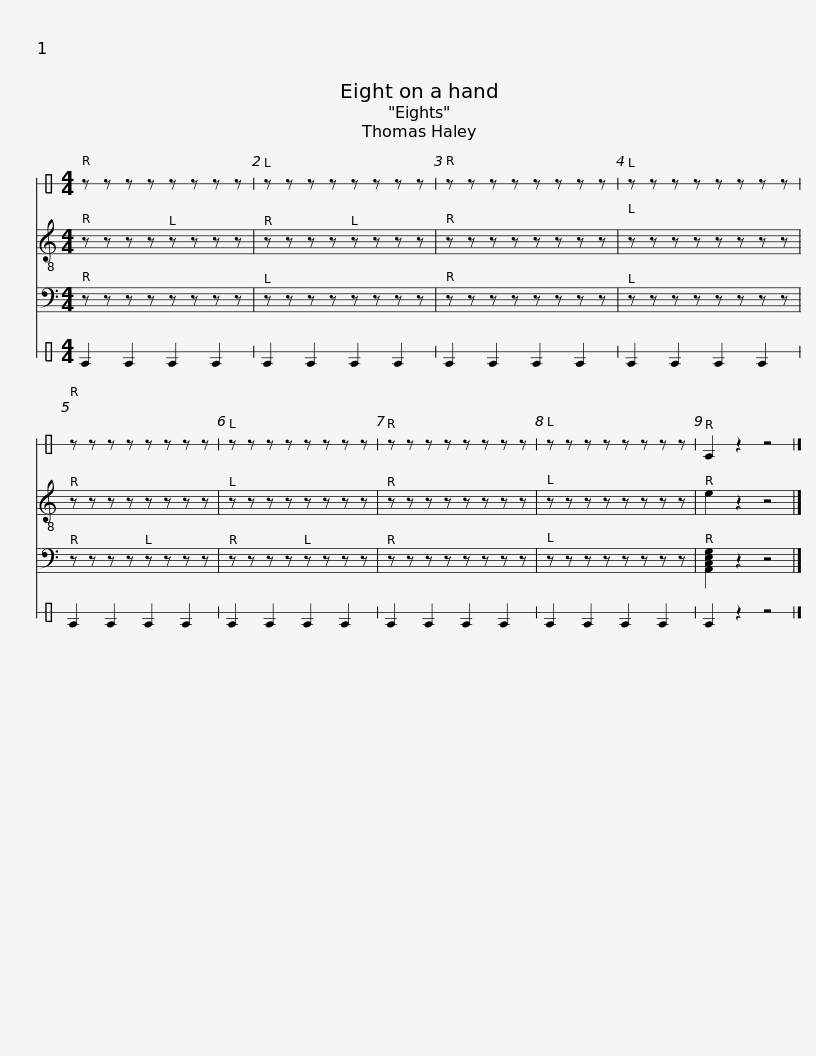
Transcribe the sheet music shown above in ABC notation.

X:1
%%score 1 2 3 4
L:1/8
M:4/4
I:linebreak $
K:C
V:1 perc stafflines=1
K:none
V:2 treble-8
V:3 bass
V:4 perc stafflines=1
K:none
V:1
 z z z z z z z z | z z z z z z z z | z z z z z z z z | z z z z z z z z |$ z z z z z z z z | %5
 z z z z z z z z | z z z z z z z z | z z z z z z z z | E2 z2 z4 |] %9
V:2
 z z z z z z z z | z z z z z z z z | z z z z z z z z | z z z z z z z z |$ z z z z z z z z | %5
 z z z z z z z z | z z z z z z z z | z z z z z z z z | e2 z2 z4 |] %9
V:3
 z z z z z z z z | z z z z z z z z | z z z z z z z z | z z z z z z z z |$ z z z z z z z z | %5
 z z z z z z z z | z z z z z z z z | z z z z z z z z | [A,,C,E,G,]2 z2 z4 |] %9
V:4
 E2 E2 E2 E2 | E2 E2 E2 E2 | E2 E2 E2 E2 | E2 E2 E2 E2 |$ E2 E2 E2 E2 | %5
 E2 E2 E2 E2 | E2 E2 E2 E2 | E2 E2 E2 E2 | E2 z2 z4 |] %9
